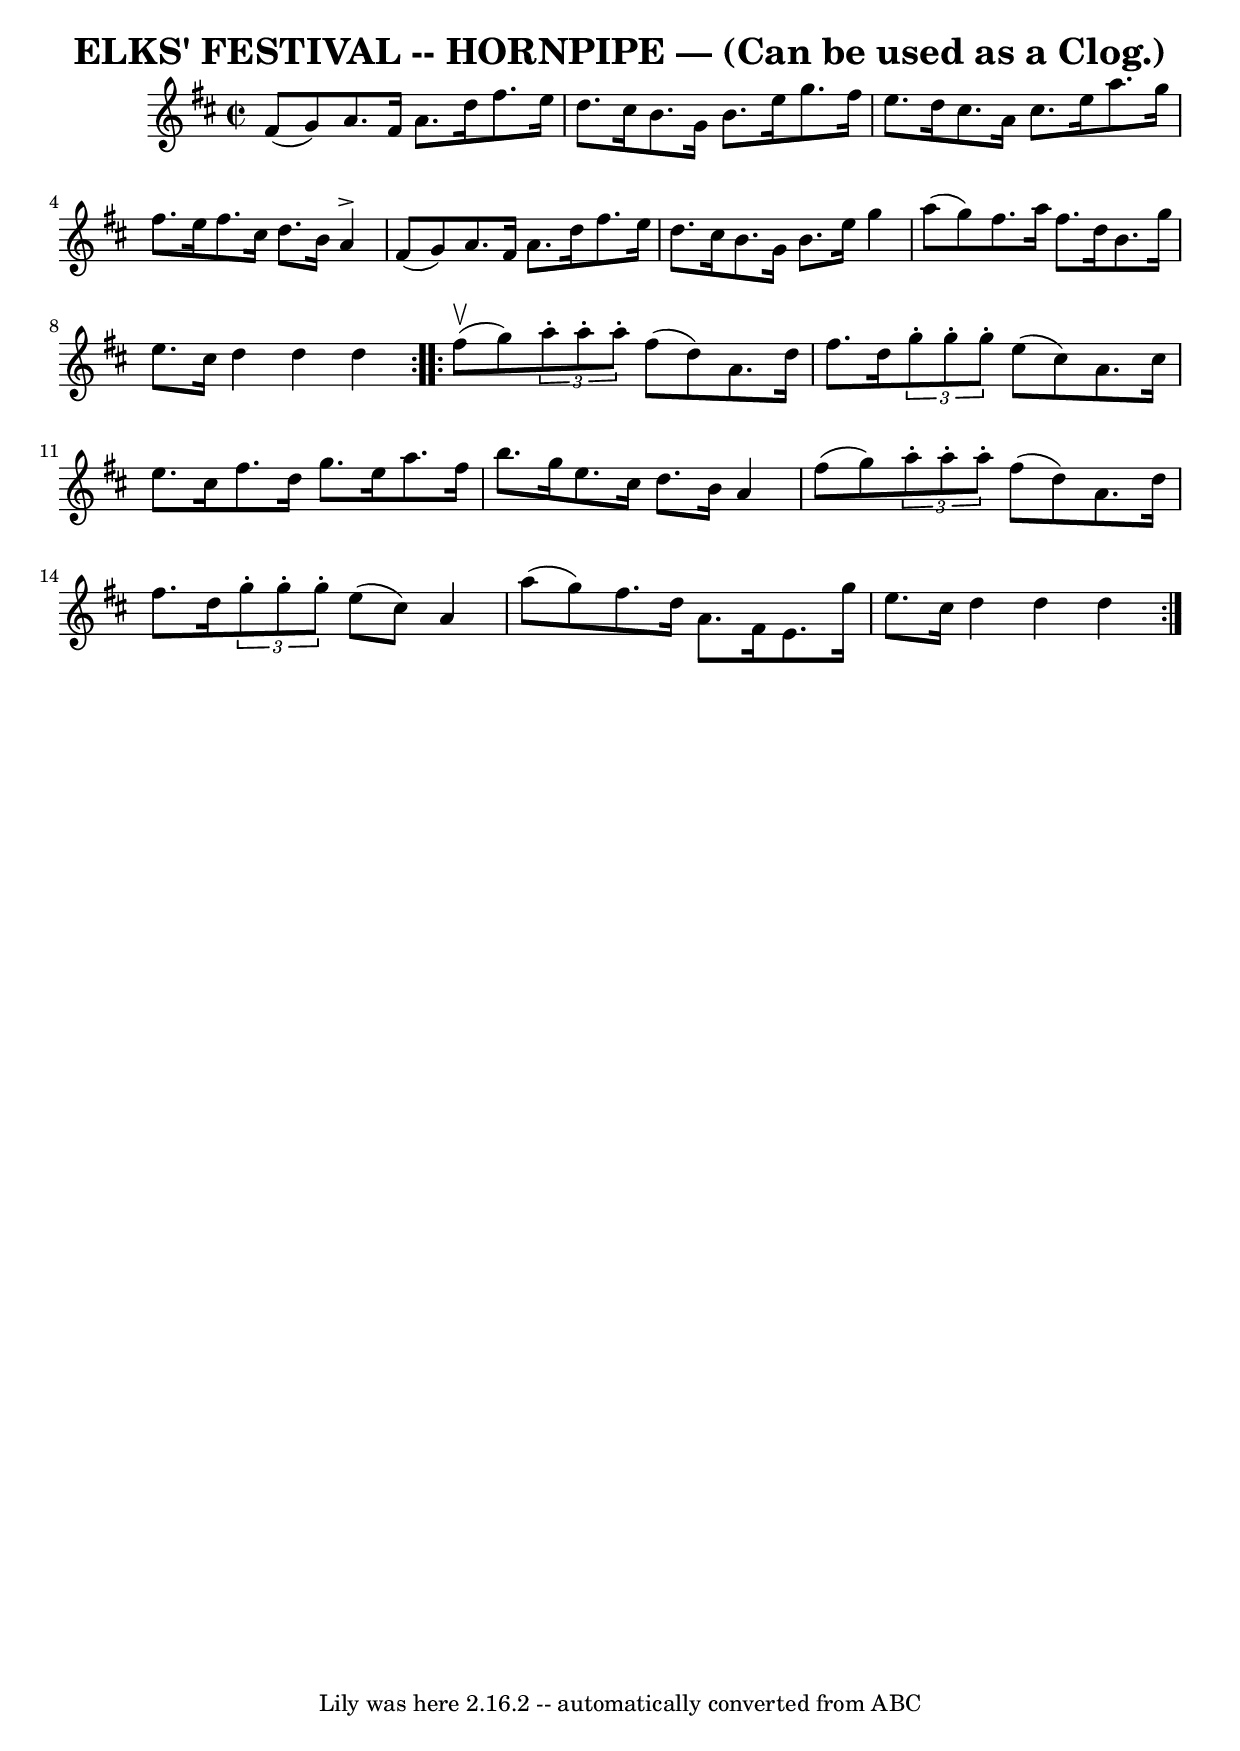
\version "2.16.2"
\include "Mammoth.ily"
\header {
  %% book = "Ryan's Mammoth Collection of Fiddle Tunes"
  crossRefNumber = "1"
  footnotes = ""
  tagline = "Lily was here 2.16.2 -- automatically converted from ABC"
  title = "ELKS' FESTIVAL -- HORNPIPE — (Can be used as a Clog.)"

}
voicedefault =  {



  \repeat volta 2 {

    \override Staff.TimeSignature #'style = #'C
    \time 2/2 
    \key d \major
    fis'8 (g'8)       |
    a'8. fis'16    
    a'8. d''16 fis''8. e''16 d''8. cis''16    |
    b'8.    
    g'16 b'8. e''16 g''8. fis''16 e''8. d''16    |
    
    cis''8. a'16 cis''8. e''16 a''8. g''16 fis''8. e''16    
    |
    fis''8. cis''16 d''8. b'16 a'4^\accent fis'8 (g'8  -)   |
    |
    a'8. fis'16 a'8. d''16 fis''8.    
    e''16 d''8. cis''16    |
    b'8. g'16 b'8. e''16 g''4   
    a''8 (g''8)   |
    fis''8. a''16 fis''8. d''16 b'8.    
    g''16 e''8. cis''16    |
    d''4 d''4 d''4    
  }     

  \repeat volta 2 {
    fis''8 (^\upbow g''8)       |
    \times 2/3 {  
      a''8 -. a''8 -. a''8 -. 
    } fis''8 (d''8) a'8. d''16 fis''8. 
    d''16    |
    \times 2/3 { g''8 -. g''8 -. g''8 -. 
	       } e''8 (
    cis''8) a'8. cis''16 e''8. cis''16    |
    fis''8. d''16 
    g''8. e''16 a''8. fis''16 b''8. g''16    |
    e''8.    
    cis''16 d''8. b'16 a'4 fis''8 (g''8)   |
    
    \times 2/3 { a''8 -. a''8 -. a''8 -. 
	       } fis''8 (d''8) a'8.    
    d''16 fis''8. d''16    \times 2/3 { g''8 -. g''8 -. g''8 -. 
				      }   
    e''8 (cis''8) a'4 a''8 (g''8)   |
    fis''8. d''16    
    a'8. fis'16 e'8. g''16 e''8. cis''16    |
    d''4 d''4  
    d''4    
  }   

}

\score{
  <<

    \context Staff="default"
    {
      \voicedefault 
      
    }

  >>
  \layout {
    
  }
  \midi {
  }

}
